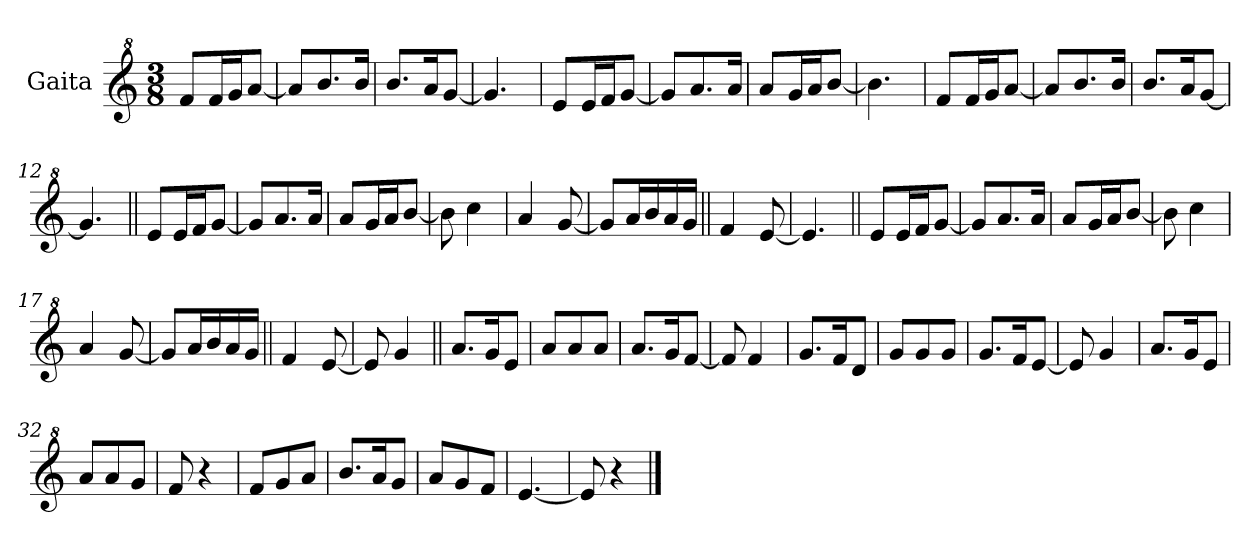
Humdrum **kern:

**kern
*part1
*staff1
*I"Gaita
*clefG^2
*k[]
*M3/8
*MM105
=1
8ff/L
16ff/L
16gg/J
[8aa/J
=2
8aa/L]
8.bb/
16bb/Jk
=3
8.bb/L
16aa/K
[8gg/J
=4
4.gg/]
=5
8ee/L
16ee/L
16ff/J
[8gg/J
=6
8gg/L]
8.aa/
16aa/Jk
=7
8aa/L
16gg/L
16aa/J
[8bb/J
=8
4.bb\]
=9
8ff/L
16ff/L
16gg/J
[8aa/J
=10
8aa/L]
8.bb/
16bb/Jk
=11
8.bb/L
16aa/K
[8gg/J
!!LO:LB:g=z
=12
4.gg/]
=13||
8ee/L
16ee/L
16ff/J
[8gg/J
=14
8gg/L]
8.aa/
16aa/Jk
=15
8aa/L
16gg/L
16aa/J
[8bb/J
=16
8bb\]
4ccc\
=17
4aa/
[8gg/
=18
8gg/L]
16aa/L
16bb/
16aa/
16gg/JJ
=19||
4ff/
[8ee/
=20
4.ee/]
=13||
8ee/L
16ee/L
16ff/J
[8gg/J
=14
8gg/L]
8.aa/
16aa/Jk
=15
8aa/L
16gg/L
16aa/J
[8bb/J
=16
8bb\]
4ccc\
=17
4aa/
[8gg/
=18
8gg/L]
16aa/L
16bb/
16aa/
16gg/JJ
=21||
4ff/
[8ee/
=22
8ee/]
4gg/
=23||
8.aa/L
16gg/K
8ee/J
!!LO:LB:g=z
=24
8aa/L
8aa/
8aa/J
=25
8.aa/L
16gg/K
[8ff/J
=26
8ff/]
4ff/
=27
8.gg/L
16ff/K
8dd/J
=28
8gg/L
8gg/
8gg/J
=29
8.gg/L
16ff/K
[8ee/J
=30
8ee/]
4gg/
=31
8.aa/L
16gg/K
8ee/J
=32
8aa/L
8aa/
8gg/J
=33
8ff/
4r
=34
8ff/L
8gg/
8aa/J
=35
8.bb/L
16aa/K
8gg/J
!!LO:LB:g=z
=36
8aa/L
8gg/
8ff/J
=37
[4.ee/
=38
8ee/]
4r
==
*-
